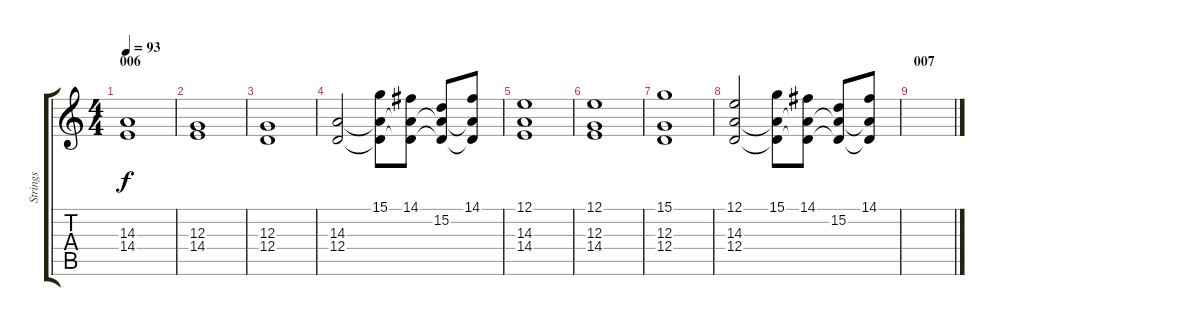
\track ("Strings" "Strings") {instrument stringensemble1}
\staff {score tabs}
\tuning (E4 B3 G3 D3 A2 E2) {hide}
\ts (4 4)
\section ("" "006")
\tempo 93
\clef g2
\ks c
(14.3 14.4).1{dy f} |
(12.3 14.4).1 |
(12.3 12.4).1 |
(14.3 12.4).2 (15.1 14.3{t} 12.4{t}).8 (14.1 14.3{t} 12.4{t}).8 (15.2 14.3{t} 12.4{t}).8 (14.1 14.3{t} 12.4{t}).8 |
(12.1 14.3 14.4).1 |
(12.1 12.3 14.4).1 |
(15.1 12.3 12.4).1 |
(12.1 14.3 12.4).2 (15.1 14.3{t} 12.4{t}).8 (14.1 14.3{t} 12.4{t}).8 (15.2 14.3{t} 12.4{t}).8 (14.1 14.3{t} 12.4{t}).8 |
\section ("" "007")
